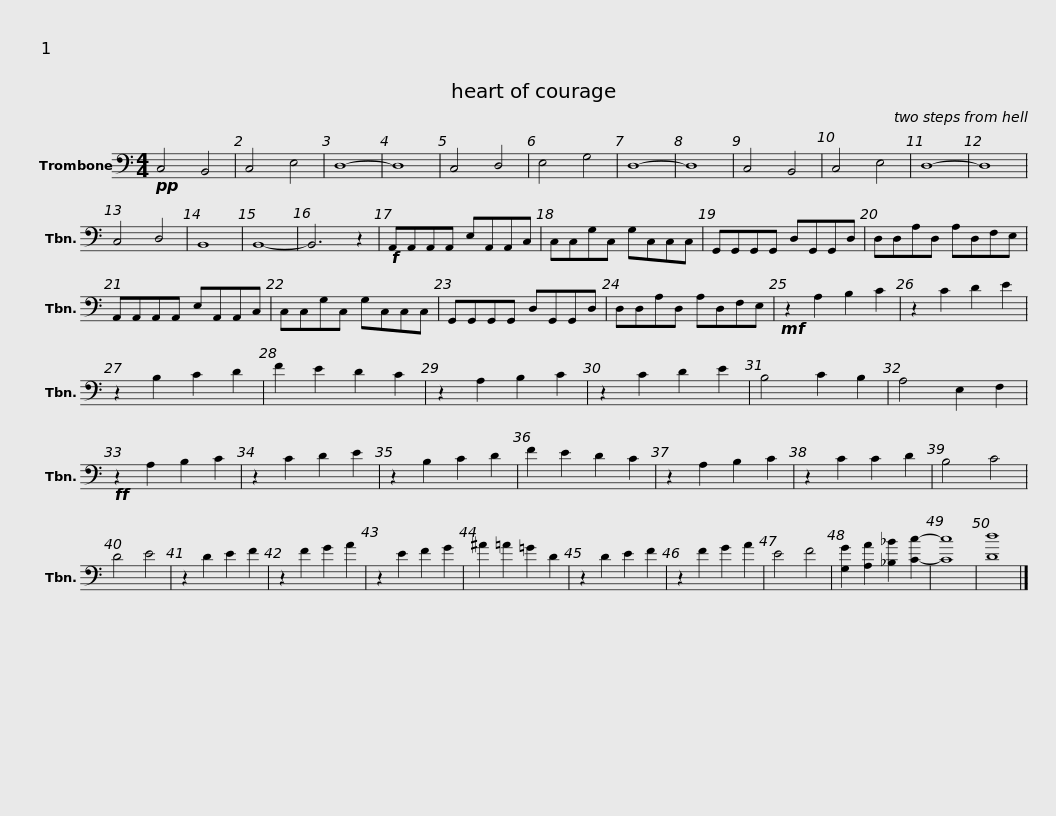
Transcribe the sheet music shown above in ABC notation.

X:1
L:1/8
M:4/4
I:linebreak $
K:C
V:1 bass
V:1
!pp! C,4 B,,4 | C,4 E,4 | D,8- | D,8 | C,4 D,4 | %5
 E,4 G,4 | D,8- | D,8 | C,4 B,,4 | C,4 E,4 | %10
 D,8- | D,8 | C,4 D,4 | B,,8 | B,,8- |$ %15
 B,,6 z2 |!f! A,,A,,A,,A,, E,A,,A,,C, | C,C,G,C, G,C,C,C, | G,,G,,G,,G,, D,G,,G,,D, | D,D,A,D, A,D,F,E, | %20
 A,,A,,A,,A,, E,A,,A,,C, |$ C,C,G,C, G,C,C,C, | G,,G,,G,,G,, D,G,,G,,D, | D,D,A,D, A,D,F,E, |!mf! z2 A,2 B,2 C2 | %25
 z2 C2 D2 E2 | z2 B,2 C2 D2 | F2 E2 D2 C2 |$ z2 A,2 B,2 C2 | z2 C2 D2 E2 | %30
 B,4 C2 B,2 | A,4 E,2 F,2 |!ff! z2 A,2 B,2 C2 | z2 C2 D2 E2 | z2 B,2 C2 D2 | %35
 F2 E2 D2 C2 | z2 A,2 B,2 C2 |$ z2 C2 C2 D2 | B,4 C4 | D4 E4 |$ %40
 z2 D2 E2 F2 | z2 F2 G2 A2 | z2 E2 F2 G2 | ^A2 =A2 =G2 D2 | z2 D2 E2 F2 | %45
 z2 F2 G2 A2 | E4 F4 |$ [G,G]2 [A,A]2 [_B,_B]2 [Cc]2- | [Cc]8 | [Dd]8 |] %50
